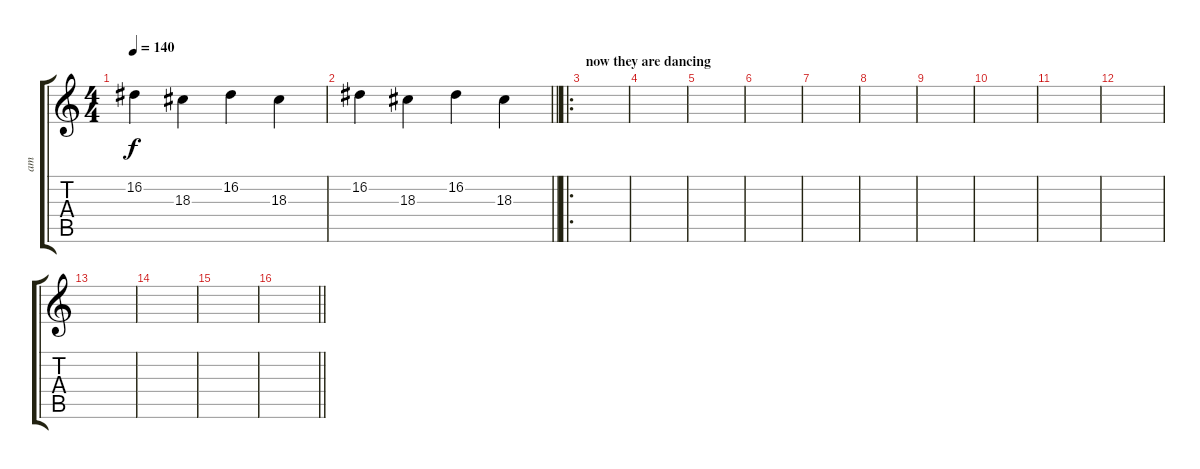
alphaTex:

\track ("am" "am") {instrument mutedtrumpet}
\staff {score tabs}
\tuning (E4 B3 G3 D3 A2 E2) {hide}
\ts (4 4)
\tempo 140
\clef g2
\ks c
16.2.4{dy f} 18.3.4 16.2.4 18.3.4 |
\barLineRight lightlight
16.2.4 18.3.4 16.2.4 18.3.4 |
\ro
\section ("" "now they are dancing")
|
|
|
|
|
|
|
|
|
|
|
|
|
\barLineRight lightlight
